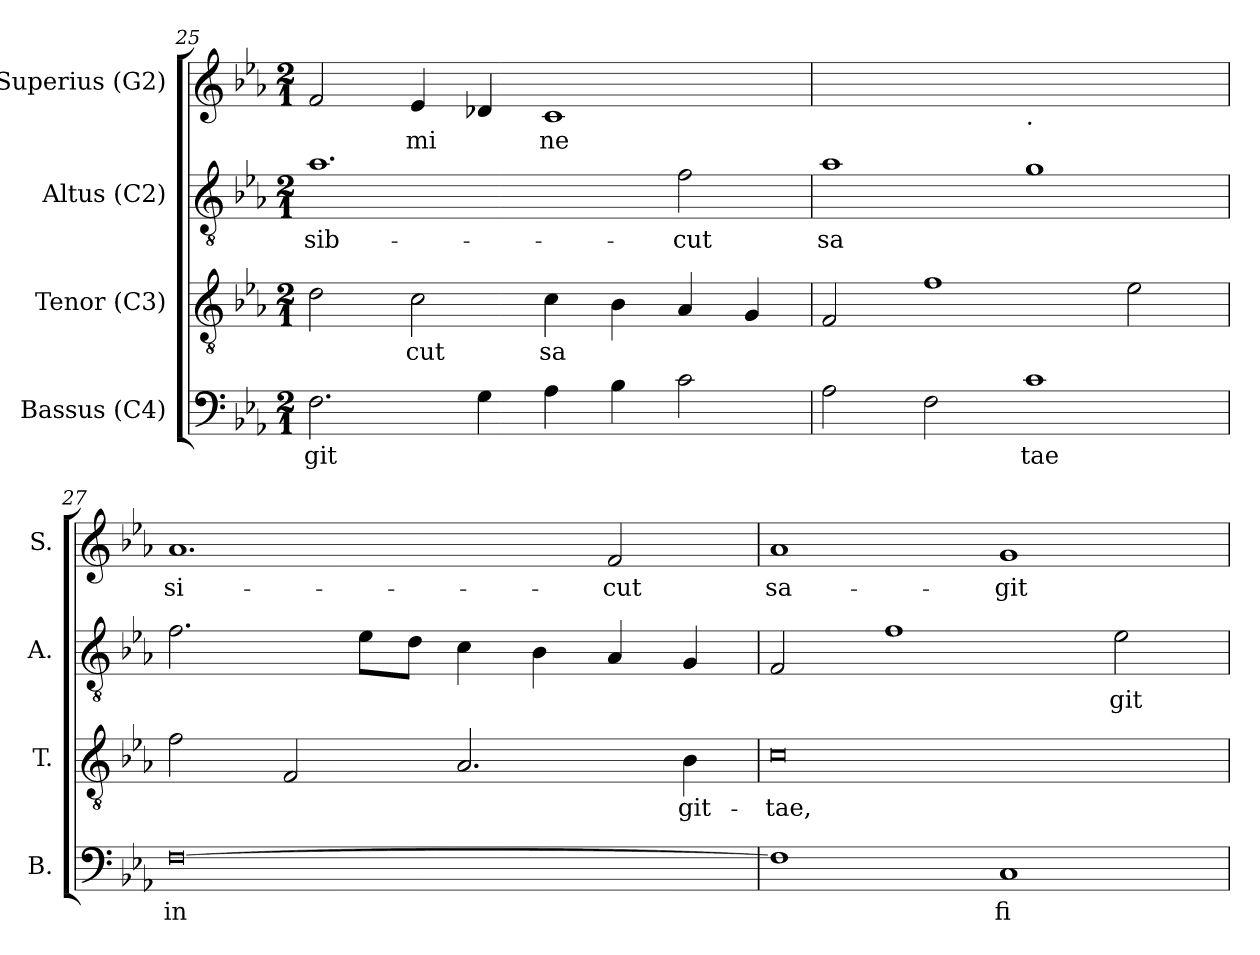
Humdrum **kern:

**kern	**text	**kern	**text	**kern	**text	**kern	**text
*part4	*part4	*part3	*part3	*part2	*part2	*part1	*part1
*staff4	*staff4	*staff3	*staff3	*staff2	*staff2	*staff1	*staff1
*I"Bassus (C4)	*	*I"Tenor (C3)	*	*I"Altus (C2)	*	*I"Superius (G2)	*
*I'B.	*	*I'T.	*	*I'A.	*	*I'S.	*
*clefF4	*	*clefGv2	*	*clefGv2	*	*clefG2	*
*k[b-e-a-]	*	*k[b-e-a-]	*	*k[b-e-a-]	*	*k[b-e-a-]	*
*E-:	*	*E-:	*	*E-:	*	*E-:	*
*M2/1	*	*M2/1	*	*M2/1	*	*M2/1	*
=25	=25	=25	=25	=25	=25	=25	=25
!	!LO:LY:b:cj	!	!LO:LY:b:cj	!	!LO:LY:b:cj	!	!LO:LY:b:cj
2.F\	-git-	2d\	--	1.a-	sib-	2f/	--
!	!	!	!LO:LY:b:cj	!	!	!	!LO:LY:b:cj
.	.	2c\	-cut	.	.	4e-/	-mi-
!	!LO:LY:b:cj	!	!	!	!	!	!LO:LY:b:cj
4G\	--	.	.	.	.	4d-/	--
!	!LO:LY:b:cj	!	!LO:LY:b:cj	!	!	!	!LO:LY:b:cj
4A-\	--	4c\	sa-	.	.	1c	-ne
!	!LO:LY:b:cj	!	!LO:LY:b:cj	!	!	!	!
4B-\	--	4B-\	--	.	.	.	.
!	!LO:LY:b:cj	!	!LO:LY:b:cj	!	!LO:LY:b:cj	!	!
2c\	--	4A-/	--	2f\	-cut	.	.
!	!	!	!LO:LY:b:cj	!	!	!	!
.	.	4G/	--	.	.	.	.
!!LO:PB:g=z
=26	=26	=26	=26	=26	=26	=26	=26
!	!LO:LY:b:cj	!	!LO:LY:b:cj	!	!LO:LY:b:cj	!	!
2A-\	--	2F/	--	1a-	sa-	1ryy	.
!	!LO:LY:b:cj	!	!LO:LY:b:cj	!	!	!	!
2F\	--	1f	--	.	.	.	.
!	!	!	!	!	!	!LO:TX:b:t=.	!
!	!LO:LY:b:cj	!	!	!	!LO:LY:b:cj	!	!
1c	-tae	.	.	1g	--	1ryy	.
!	!	!	!LO:LY:b:cj	!	!	!	!
.	.	2e-\	--	.	.	.	.
=27	=27	=27	=27	=27	=27	=27	=27
!	!LO:LY:b:cj	!	!LO:LY:b:cj	!	!LO:LY:b:cj	!	!LO:LY:b:cj
[>0F	in-	2f\	--	2.f\	--	1.a-	si-
!	!	!	!LO:LY:b:cj	!	!	!	!
.	.	2F/	--	.	.	.	.
!	!	!	!	!	!LO:LY:b:cj	!	!
.	.	.	.	8e-\L	--	.	.
!	!	!	!	!	!LO:LY:b:cj	!	!
.	.	.	.	8d\J	--	.	.
!	!	!	!LO:LY:b:cj	!	!LO:LY:b:cj	!	!
.	.	2.A-/	--	4c\	--	.	.
!	!	!	!	!	!LO:LY:b:cj	!	!
.	.	.	.	4B-\	--	.	.
!	!	!	!	!	!LO:LY:b:cj	!	!LO:LY:b:cj
.	.	.	.	4A-/	--	2f/	-cut
!	!	!	!LO:LY:b:cj	!	!LO:LY:b:cj	!	!
.	.	4B-\	-git-	4G/	--	.	.
=28	=28	=28	=28	=28	=28	=28	=28
!	!LO:LY:b:cj	!	!LO:LY:b:cj	!	!LO:LY:b:cj	!	!LO:LY:b:cj
1F]	--	0c	-tae,	2F/	--	1a-	sa-
!	!	!	!	!	!LO:LY:b:cj	!	!
.	.	.	.	1f	--	.	.
!	!LO:LY:b:cj	!	!	!	!	!	!LO:LY:b:cj
1C	-fi-	.	.	.	.	1g	-git-
!	!	!	!	!	!LO:LY:b:cj	!	!
.	.	.	.	2e-\	-git-	.	.
=	=	=	=	=	=	=	=
*-	*-	*-	*-	*-	*-	*-	*-
